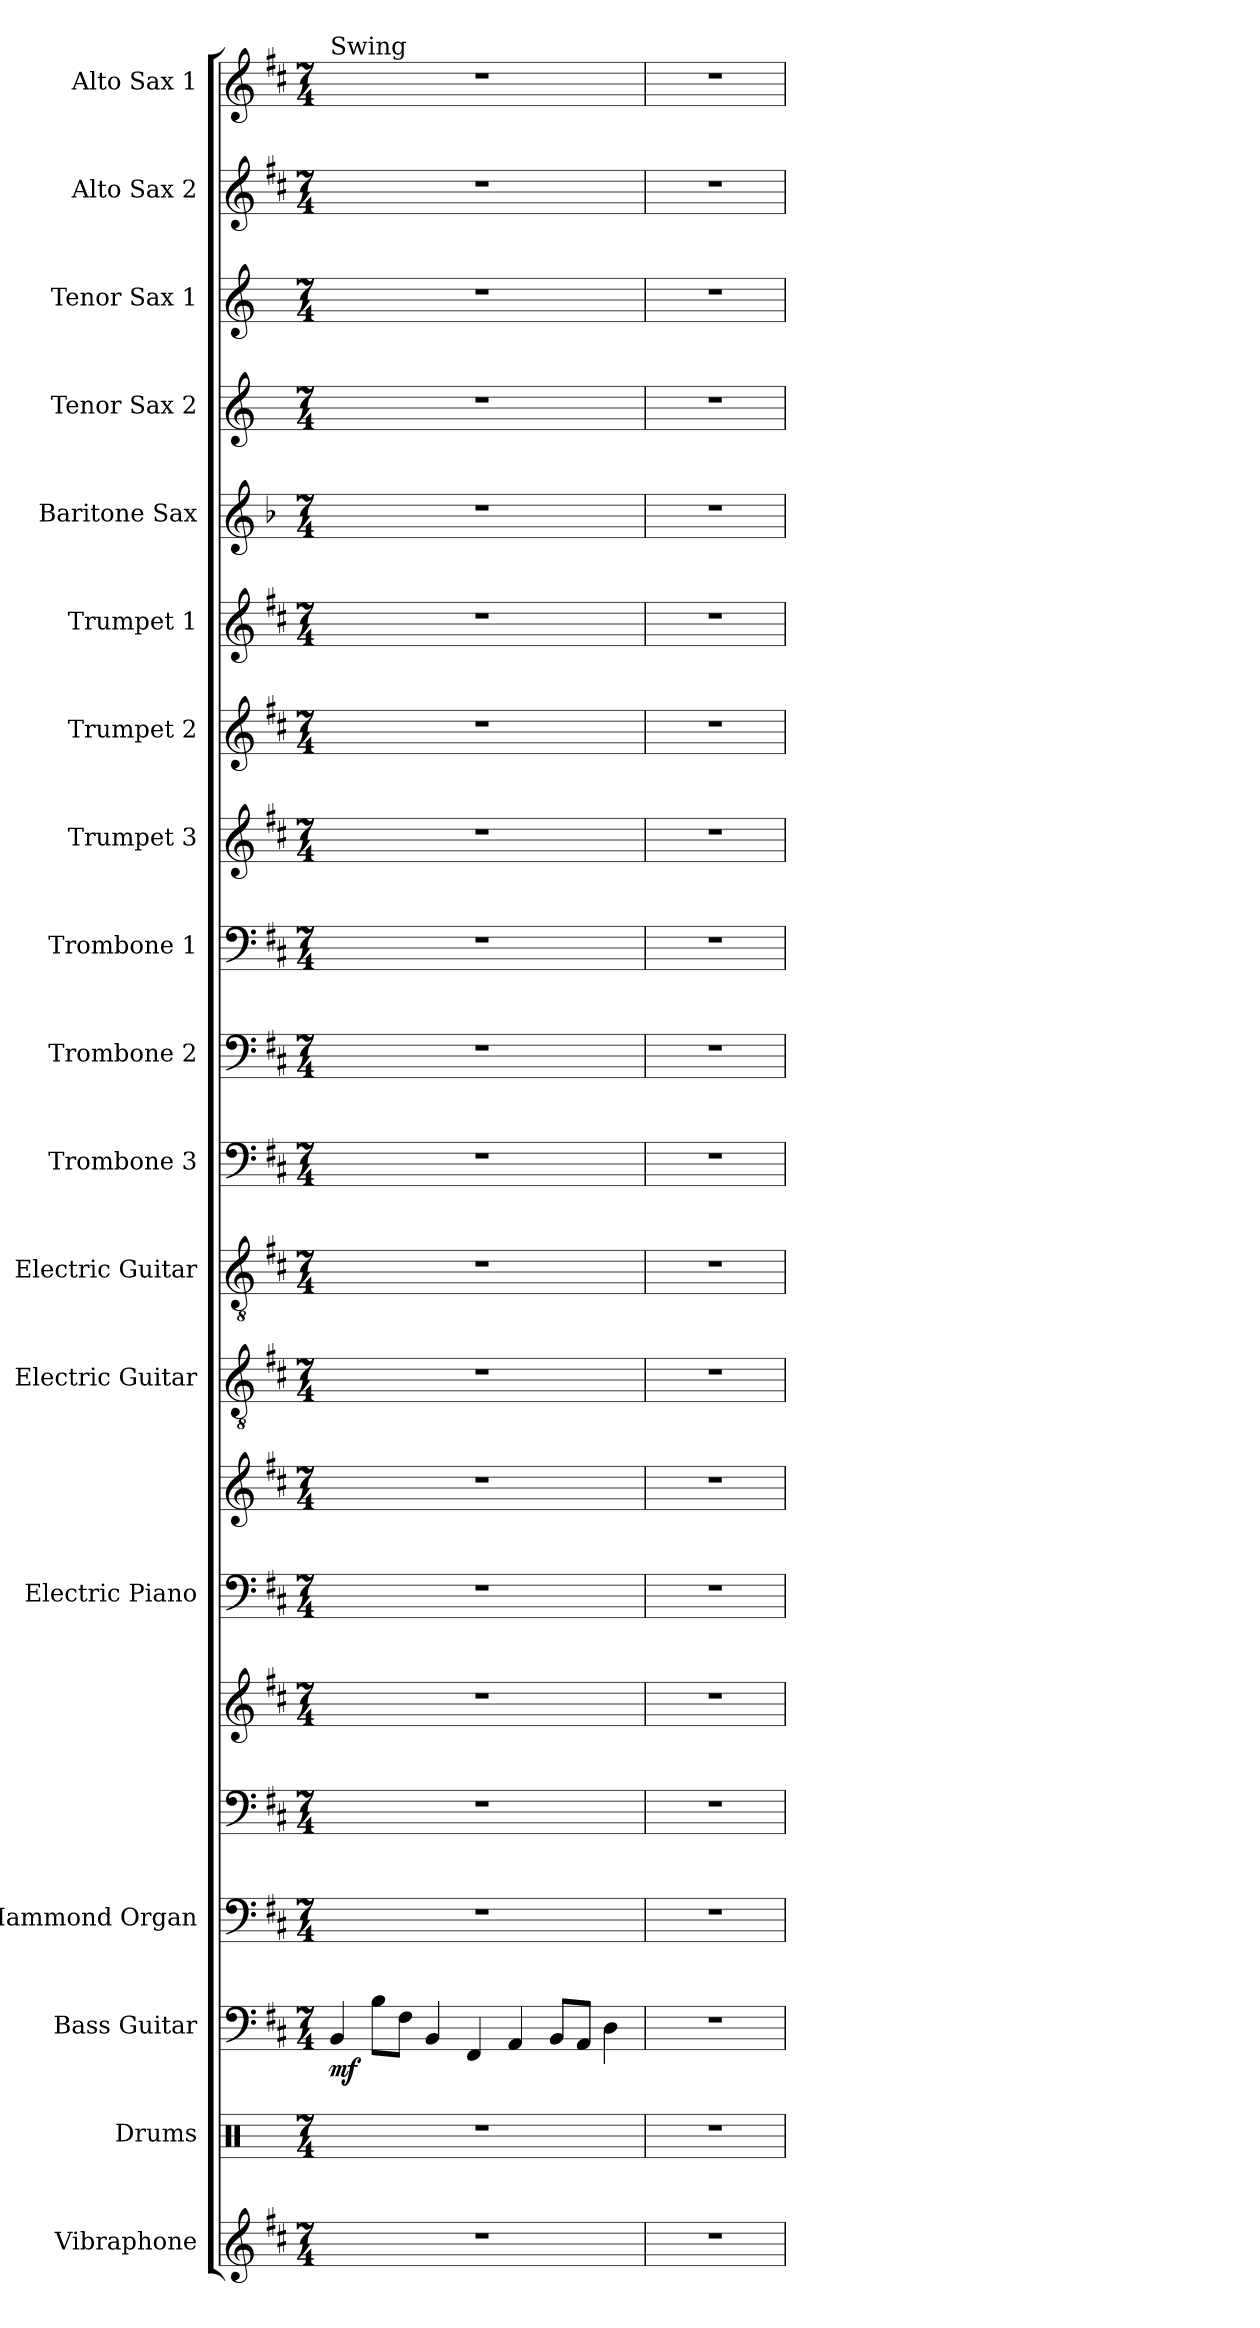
**kern	**kern	**kern	**dynam	**kern	**kern	**kern	**kern	**kern	**kern	**kern	**kern	**kern	**kern	**kern	**kern	**kern	**kern	**kern	**kern	**kern	**kern
*part18	*part17	*part16	*part16	*part15	*part15	*part15	*part14	*part14	*part13	*part12	*part11	*part10	*part9	*part8	*part7	*part6	*part5	*part4	*part3	*part2	*part1
*staff21	*staff20	*staff19	*staff19	*staff18	*staff17	*staff16	*staff15	*staff14	*staff13	*staff12	*staff11	*staff10	*staff9	*staff8	*staff7	*staff6	*staff5	*staff4	*staff3	*staff2	*staff1
*I"Vibraphone	*I"Drums	*I"Bass Guitar	*	*I"Hammond Organ	*	*	*I"Electric Piano	*	*I"Electric Guitar	*I"Electric Guitar	*I"Trombone 3	*I"Trombone 2	*I"Trombone 1	*I"Trumpet 3	*I"Trumpet 2	*I"Trumpet 1	*I"Baritone Sax	*I"Tenor Sax 2	*I"Tenor Sax 1	*I"Alto Sax 2	*I"Alto Sax 1
*I'Vib.	*I'Drums	*I'B. Guit.	*	*I'Hm. Org.	*	*	*I'El. Pno.	*	*I'El. Guit.	*I'El. Guit.	*I'Tbn. 3	*I'Tbn. 2	*I'Tbn. 1	*I'Tpt. 3	*I'Tpt. 2	*I'Tpt. 1	*I'Bari	*I'Tenor 2	*I'Tenor 1	*I'Alto 2	*I'Alto 1
*clefG2	*clefX	*clefF4	*	*clefF4	*clefF4	*clefG2	*clefF4	*clefG2	*clefGv2	*clefGv2	*clefF4	*clefF4	*clefF4	*clefG2	*clefG2	*clefG2	*clefG2	*clefG2	*clefG2	*clefG2	*clefG2
*	*	*ITrd7c12	*	*	*	*	*	*	*	*	*	*	*	*ITrd1c2	*ITrd1c2	*ITrd1c2	*ITrd12c21	*ITrd8c14	*ITrd8c14	*ITrd5c9	*ITrd5c9
*k[f#c#]	*k[]	*k[f#c#]	*	*k[f#c#]	*k[f#c#]	*k[f#c#]	*k[f#c#]	*k[f#c#]	*k[f#c#]	*k[f#c#]	*k[f#c#]	*k[f#c#]	*k[f#c#]	*k[]	*k[]	*k[]	*k[b-]	*k[]	*k[]	*k[b-]	*k[b-]
*M7/4	*M7/4	*M7/4	*	*M7/4	*M7/4	*M7/4	*M7/4	*M7/4	*M7/4	*M7/4	*M7/4	*M7/4	*M7/4	*M7/4	*M7/4	*M7/4	*M7/4	*M7/4	*M7/4	*M7/4	*M7/4
*MM120	*MM120	*MM120	*	*MM120	*MM120	*MM120	*MM120	*MM120	*MM120	*MM120	*MM120	*MM120	*MM120	*MM120	*MM120	*MM120	*MM120	*MM120	*MM120	*MM120	*MM120
=1	=1	=1	=1	=1	=1	=1	=1	=1	=1	=1	=1	=1	=1	=1	=1	=1	=1	=1	=1	=1	=1
!	!	!	!	!	!	!	!	!	!	!	!	!	!	!	!	!	!	!	!	!	!LO:TX:a:t=Swing
!	!	!	!LO:DY:b	!	!	!	!	!	!	!	!	!	!	!	!	!	!	!	!	!	!
1..r	1..r	4BBB/	mf	1..r	1..r	1..r	1..r	1..r	1..r	1..r	1..r	1..r	1..r	1..r	1..r	1..r	1..r	1..r	1..r	1..r	1..r
.	.	8BB\L	.	.	.	.	.	.	.	.	.	.	.	.	.	.	.	.	.	.	.
.	.	8FF#\J	.	.	.	.	.	.	.	.	.	.	.	.	.	.	.	.	.	.	.
.	.	4BBB/	.	.	.	.	.	.	.	.	.	.	.	.	.	.	.	.	.	.	.
.	.	4FFF#/	.	.	.	.	.	.	.	.	.	.	.	.	.	.	.	.	.	.	.
.	.	4AAA/	.	.	.	.	.	.	.	.	.	.	.	.	.	.	.	.	.	.	.
.	.	8BBB/L	.	.	.	.	.	.	.	.	.	.	.	.	.	.	.	.	.	.	.
.	.	8AAA/J	.	.	.	.	.	.	.	.	.	.	.	.	.	.	.	.	.	.	.
.	.	4DD\	.	.	.	.	.	.	.	.	.	.	.	.	.	.	.	.	.	.	.
=2	=2	=2	=2	=2	=2	=2	=2	=2	=2	=2	=2	=2	=2	=2	=2	=2	=2	=2	=2	=2	=2
1..r	1..r	1..r	.	1..r	1..r	1..r	1..r	1..r	1..r	1..r	1..r	1..r	1..r	1..r	1..r	1..r	1..r	1..r	1..r	1..r	1..r
=	=	=	=	=	=	=	=	=	=	=	=	=	=	=	=	=	=	=	=	=	=
*-	*-	*-	*-	*-	*-	*-	*-	*-	*-	*-	*-	*-	*-	*-	*-	*-	*-	*-	*-	*-	*-
